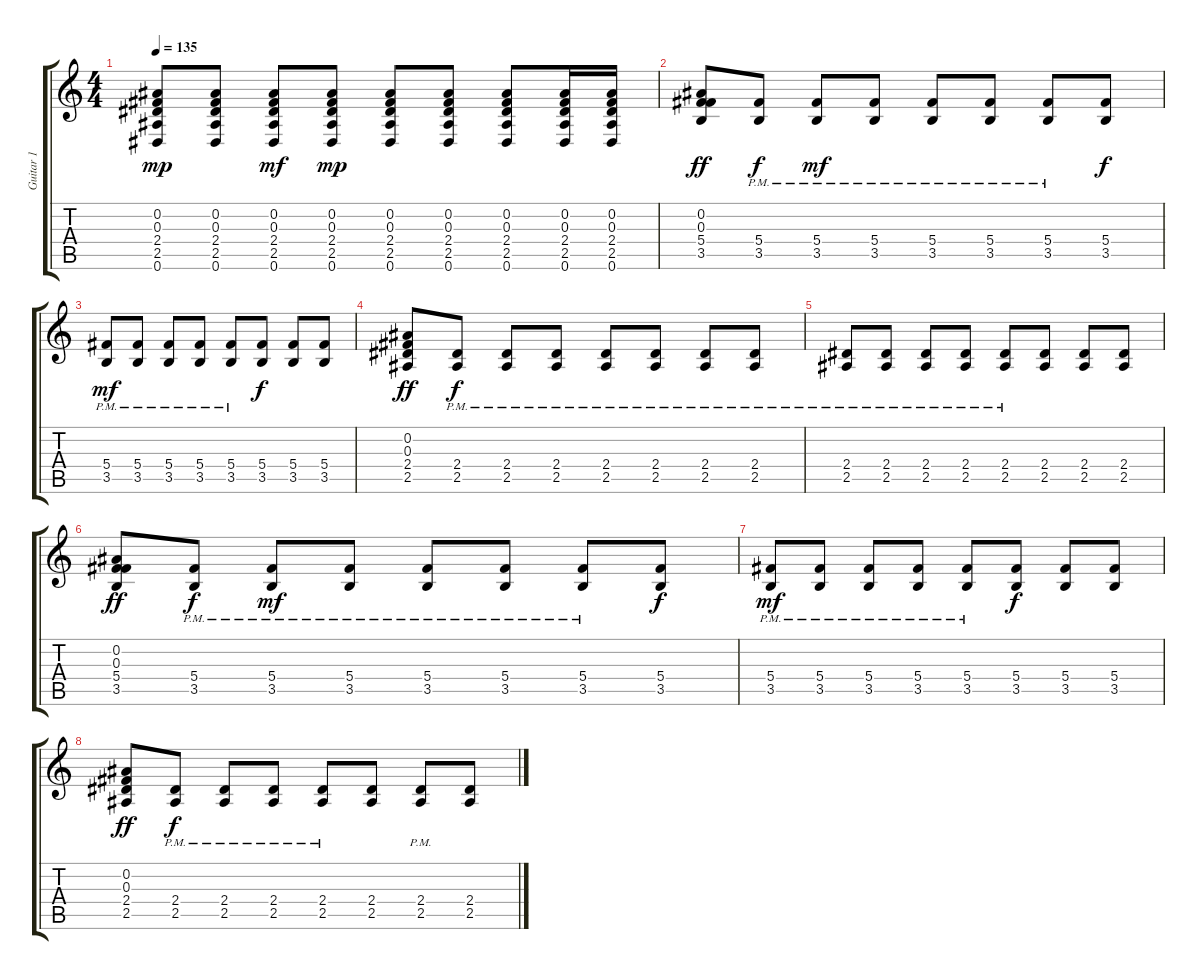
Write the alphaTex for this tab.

\track ("Guitar 1" "Guitar 1") {instrument acousticguitarsteel}
\staff {score tabs}
\tuning (Eb4 Bb3 Gb3 Db3 Ab2 Eb2) {hide}
\ts (4 4)
\tempo 135
\clef g2
\ks c
(0.2 0.3 2.4 2.5 0.6).8{dy mp} (0.2 0.3 2.4 2.5 0.6).8 (0.2 0.3 2.4 2.5 0.6).8{dy mf} (0.2 0.3 2.4 2.5 0.6).8{dy mp} (0.2 0.3 2.4 2.5 0.6).8 (0.2 0.3 2.4 2.5 0.6).8 (0.2 0.3 2.4 2.5 0.6).8 (0.2 0.3 2.4 2.5 0.6).16 (0.2 0.3 2.4 2.5 0.6).16 |
(0.2 0.3 5.4 3.5).8{dy ff} (5.4{pm} 3.5{pm}).8{dy f} (5.4{pm} 3.5{pm}).8{dy mf} (5.4{pm} 3.5{pm}).8 (5.4{pm} 3.5{pm}).8 (5.4{pm} 3.5{pm}).8 (5.4{pm} 3.5{pm}).8 (5.4 3.5).8{dy f} |
(5.4{pm} 3.5{pm}).8{dy mf} (5.4{pm} 3.5{pm}).8 (5.4{pm} 3.5{pm}).8 (5.4{pm} 3.5{pm}).8 (5.4{pm} 3.5{pm}).8 (5.4 3.5).8{dy f} (5.4 3.5).8 (5.4 3.5).8 |
(0.2 0.3 2.4 2.5).8{dy ff} (2.4{pm} 2.5{pm}).8{dy f} (2.4{pm} 2.5{pm}).8 (2.4{pm} 2.5{pm}).8 (2.4{pm} 2.5{pm}).8 (2.4{pm} 2.5{pm}).8 (2.4{pm} 2.5{pm}).8 (2.4{pm} 2.5{pm}).8 |
(2.4{pm} 2.5{pm}).8 (2.4{pm} 2.5{pm}).8 (2.4{pm} 2.5{pm}).8 (2.4{pm} 2.5{pm}).8 (2.4{pm} 2.5{pm}).8 (2.4 2.5).8 (2.4 2.5).8 (2.4 2.5).8 |
(0.2 0.3 5.4 3.5).8{dy ff} (5.4{pm} 3.5{pm}).8{dy f} (5.4{pm} 3.5{pm}).8{dy mf} (5.4{pm} 3.5{pm}).8 (5.4{pm} 3.5{pm}).8 (5.4{pm} 3.5{pm}).8 (5.4{pm} 3.5{pm}).8 (5.4 3.5).8{dy f} |
(5.4{pm} 3.5{pm}).8{dy mf} (5.4{pm} 3.5{pm}).8 (5.4{pm} 3.5{pm}).8 (5.4{pm} 3.5{pm}).8 (5.4{pm} 3.5{pm}).8 (5.4 3.5).8{dy f} (5.4 3.5).8 (5.4 3.5).8 |
(0.2 0.3 2.4 2.5).8{dy ff} (2.4{pm} 2.5{pm}).8{dy f} (2.4{pm} 2.5{pm}).8 (2.4{pm} 2.5{pm}).8 (2.4{pm} 2.5{pm}).8 (2.4 2.5).8 (2.4{pm} 2.5{pm}).8 (2.4 2.5).8
